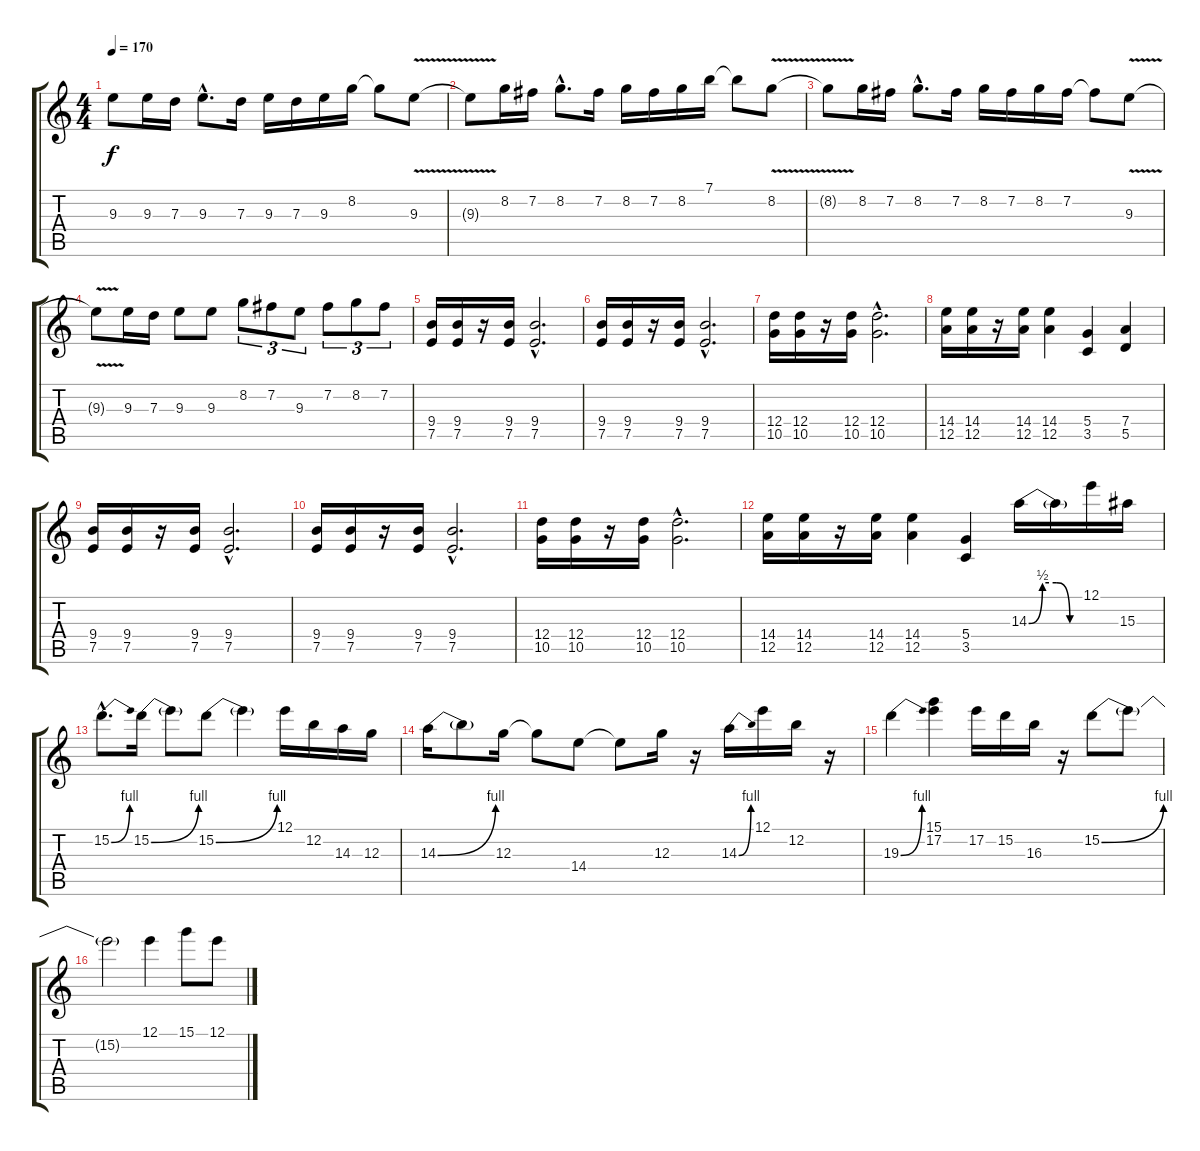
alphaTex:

\track "" {instrument distortionguitar}
\staff {score tabs}
\tuning (E4 B3 G3 D3 A2 E2) {hide}
\ts (4 4)
\tempo 170
\clef g2
\ks c
9.3.8{dy f} 9.3.16 7.3.16 9.3{hac}.8{d} 7.3.16 9.3.16 7.3.16 9.3.16 8.2.16 8.2{t}.8 9.3{v}.8 |
9.3{t}.8 8.2.16 7.2.16 8.2{hac}.8{d} 7.2.16 8.2.16 7.2.16 8.2.16 7.1.16 7.1{t}.8 8.2{v}.8 |
8.2{t}.8 8.2.16 7.2.16 8.2{hac}.8{d} 7.2.16 8.2.16 7.2.16 8.2.16 7.2.16 7.2{t}.8 9.3{v}.8 |
9.3{t}.8 9.3.16 7.3.16 9.3.8 9.3.8 8.2.8{tu (3 2)} 7.2.8{tu (3 2)} 9.3.8{tu (3 2)} 7.2.8{tu (3 2)} 8.2.8{tu (3 2)} 7.2.8{tu (3 2)} |
\section ("" "")
(9.4 7.5).16 (9.4 7.5).16 r.16 (9.4 7.5).16 (9.4{hac} 7.5{hac}).2{d} |
(9.4 7.5).16 (9.4 7.5).16 r.16 (9.4 7.5).16 (9.4{hac} 7.5{hac}).2{d} |
(12.4 10.5).16 (12.4 10.5).16 r.16 (12.4 10.5).16 (12.4{hac} 10.5{hac}).2{d} |
(14.4 12.5).16 (14.4 12.5).16 r.16 (14.4 12.5).16 (14.4 12.5).4 (5.4 3.5).4 (7.4 5.5).4 |
(9.4 7.5).16 (9.4 7.5).16 r.16 (9.4 7.5).16 (9.4{hac} 7.5{hac}).2{d} |
(9.4 7.5).16 (9.4 7.5).16 r.16 (9.4 7.5).16 (9.4{hac} 7.5{hac}).2{d} |
(12.4 10.5).16 (12.4 10.5).16 r.16 (12.4 10.5).16 (12.4{hac} 10.5{hac}).2{d} |
(14.4 12.5).16 (14.4 12.5).16 r.16 (14.4 12.5).16 (14.4 12.5).4 (5.4 3.5).4 14.3{be (custom 0 0 15 2 30 2 45 0 60 0)}.16 14.3{t}.16 12.1.16 15.3.16 |
\section ("" "")
15.2{be (bend 0 0 60 4) hac}.8{d} 15.2{be (bend 0 0 60 4)}.16 15.2{t}.8 15.2{be (bend 0 0 60 4)}.8 15.2{t}.4 12.1.16 12.2.16 14.3.16 12.3.16 |
14.3{be (bend 0 0 60 4)}.16 14.3{t}.8 12.3.16 12.3{t}.8 14.4.8 14.4{t}.8 12.3.16 r.16 14.3{be (bend 0 0 60 4)}.16 12.1.16 12.2.16 r.16 |
19.3{be (bend 0 0 60 4)}.4 (15.1 17.2).4 17.2.16 15.2.16 16.3.16 r.16 15.2{be (bend 0 0 60 4)}.8 15.2{t}.8 |
15.2{t}.2 12.1.4 15.1.8 12.1.8
